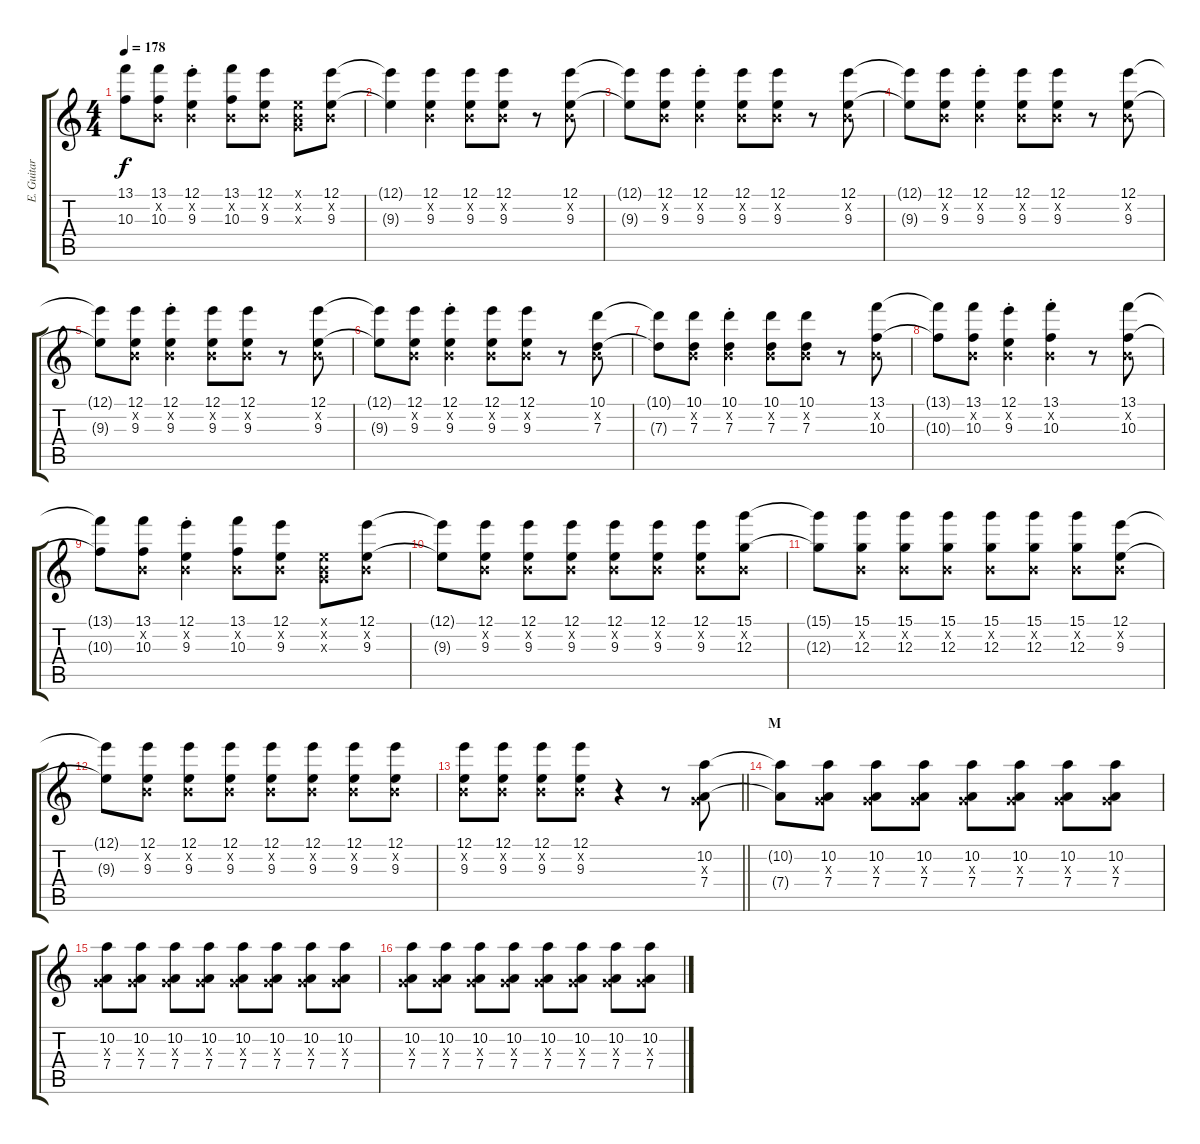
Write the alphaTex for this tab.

\track ("E. Guitar III" "E. Guitar ") {instrument electricguitarclean}
\staff {score tabs}
\tuning (E4 B3 G3 D3 A2 E2) {hide}
\ts (4 4)
\tempo 178
\clef g2
\ks c
(13.1{t} 10.3{t}).8{dy f} (13.1 0.2{x} 10.3).8 (12.1{st} 0.2{x} 9.3{st}).4 (13.1 0.2{x} 10.3).8 (12.1 0.2{x} 9.3).8 (0.1{x} 0.2{x} 0.3{x}).8 (12.1 0.2{x} 9.3).8 |
(12.1{t} 9.3{t}).4 (12.1 0.2{x} 9.3).4 (12.1 0.2{x} 9.3).8 (12.1 0.2{x} 9.3).8 r.8 (12.1 0.2{x} 9.3).8 |
(12.1{t} 9.3{t}).8 (12.1 0.2{x} 9.3).8 (12.1{st} 0.2{x} 9.3{st}).4 (12.1 0.2{x} 9.3).8 (12.1 0.2{x} 9.3).8 r.8 (12.1 0.2{x} 9.3).8 |
(12.1{t} 9.3{t}).8 (12.1 0.2{x} 9.3).8 (12.1{st} 0.2{x} 9.3{st}).4 (12.1 0.2{x} 9.3).8 (12.1 0.2{x} 9.3).8 r.8 (12.1 0.2{x} 9.3).8 |
(12.1{t} 9.3{t}).8 (12.1 0.2{x} 9.3).8 (12.1{st} 0.2{x} 9.3{st}).4 (12.1 0.2{x} 9.3).8 (12.1 0.2{x} 9.3).8 r.8 (12.1 0.2{x} 9.3).8 |
(12.1{t} 9.3{t}).8 (12.1 0.2{x} 9.3).8 (12.1{st} 0.2{x} 9.3{st}).4 (12.1 0.2{x} 9.3).8 (12.1 0.2{x} 9.3).8 r.8 (10.1 0.2{x} 7.3).8 |
(10.1{t} 7.3{t}).8 (10.1 0.2{x} 7.3).8 (10.1{st} 0.2{x} 7.3{st}).4 (10.1 0.2{x} 7.3).8 (10.1 0.2{x} 7.3).8 r.8 (13.1 0.2{x} 10.3).8 |
(13.1{t} 10.3{t}).8 (13.1 0.2{x} 10.3).8 (12.1{st} 0.2{x} 9.3{st}).4 (13.1{st} 0.2{x} 10.3{st}).4 r.8 (13.1 0.2{x} 10.3).8 |
(13.1{t} 10.3{t}).8 (13.1 0.2{x} 10.3).8 (12.1{st} 0.2{x} 9.3{st}).4 (13.1 0.2{x} 10.3).8 (12.1 0.2{x} 9.3).8 (0.1{x} 0.2{x} 0.3{x}).8 (12.1 0.2{x} 9.3).8 |
(12.1{t} 9.3{t}).8 (12.1 0.2{x} 9.3).8 (12.1 0.2{x} 9.3).8 (12.1 0.2{x} 9.3).8 (12.1 0.2{x} 9.3).8 (12.1 0.2{x} 9.3).8 (12.1 0.2{x} 9.3).8 (15.1 0.2{x} 12.3).8 |
(15.1{t} 12.3{t}).8 (15.1 0.2{x} 12.3).8 (15.1 0.2{x} 12.3).8 (15.1 0.2{x} 12.3).8 (15.1 0.2{x} 12.3).8 (15.1 0.2{x} 12.3).8 (15.1 0.2{x} 12.3).8 (12.1 0.2{x} 9.3).8 |
(12.1{t} 9.3{t}).8 (12.1 0.2{x} 9.3).8 (12.1 0.2{x} 9.3).8 (12.1 0.2{x} 9.3).8 (12.1 0.2{x} 9.3).8 (12.1 0.2{x} 9.3).8 (12.1 0.2{x} 9.3).8 (12.1 0.2{x} 9.3).8 |
\barLineRight lightlight
(12.1 0.2{x} 9.3).8 (12.1 0.2{x} 9.3).8 (12.1 0.2{x} 9.3).8 (12.1 0.2{x} 9.3).8 r.4 r.8 (10.2 0.3{x} 7.4).8 |
\section ("" "M")
(10.2{t} 7.4{t}).8 (10.2 0.3{x} 7.4).8 (10.2 0.3{x} 7.4).8 (10.2 0.3{x} 7.4).8 (10.2 0.3{x} 7.4).8 (10.2 0.3{x} 7.4).8 (10.2 0.3{x} 7.4).8 (10.2 0.3{x} 7.4).8 |
(10.2 0.3{x} 7.4).8 (10.2 0.3{x} 7.4).8 (10.2 0.3{x} 7.4).8 (10.2 0.3{x} 7.4).8 (10.2 0.3{x} 7.4).8 (10.2 0.3{x} 7.4).8 (10.2 0.3{x} 7.4).8 (10.2 0.3{x} 7.4).8 |
(10.2 0.3{x} 7.4).8 (10.2 0.3{x} 7.4).8 (10.2 0.3{x} 7.4).8 (10.2 0.3{x} 7.4).8 (10.2 0.3{x} 7.4).8 (10.2 0.3{x} 7.4).8 (10.2 0.3{x} 7.4).8 (10.2 0.3{x} 7.4).8
